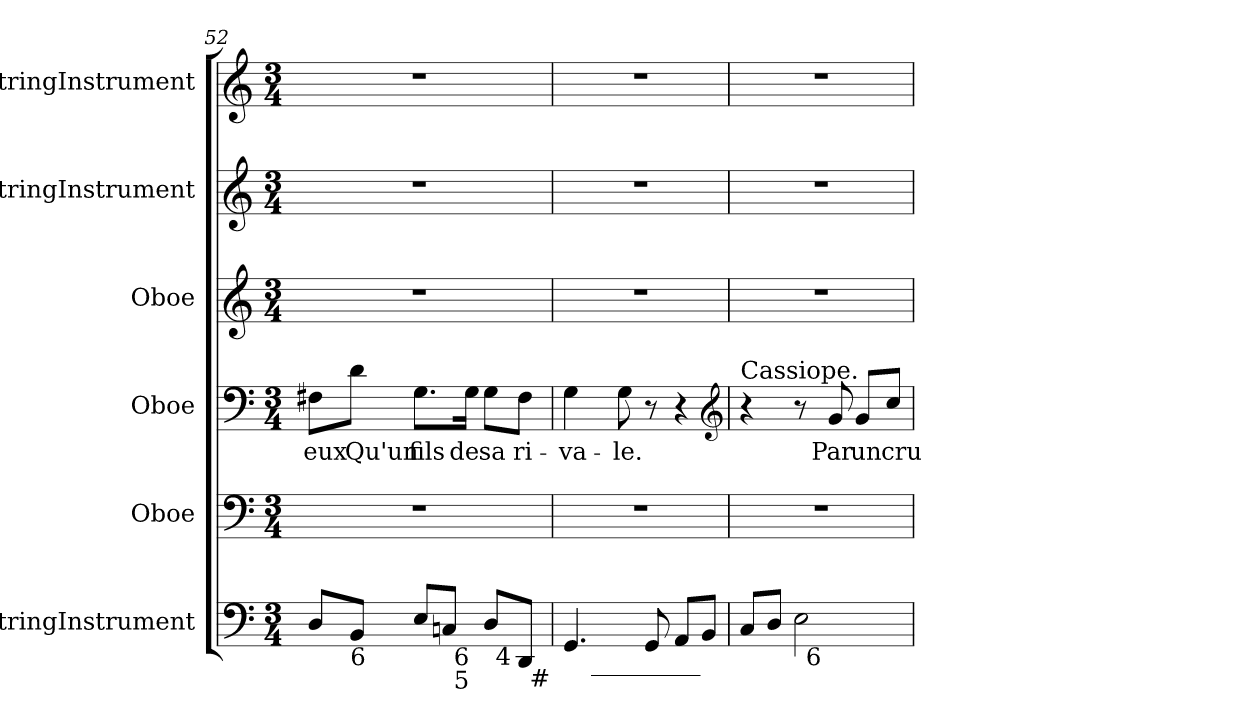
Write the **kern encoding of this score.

**kern	**kern	**kern	**text	**kern	**kern	**kern
*part6	*part5	*part4	*part4	*part3	*part2	*part1
*staff6	*staff5	*staff4	*staff4	*staff3	*staff2	*staff1
*I"StringInstrument	*I"Oboe	*I"Oboe	*	*I"Oboe	*I"StringInstrument	*I"StringInstrument
*I'Str	*I'Ob	*I'Ob	*	*I'Ob	*I'Str	*I'Str
!!LO:LB:g=z
*clefF4	*clefF4	*clefF4	*	*clefG2	*clefG2	*clefG2
*k[]	*k[]	*k[]	*	*k[]	*k[]	*k[]
*C:	*C:	*C:	*	*C:	*C:	*C:
*M3/4	*M3/4	*M3/4	*	*M3/4	*M3/4	*M3/4
=52	=52	=52	=52	=52	=52	=52
!LO:TX:b:t=#	!	!	!	!	!	!
*^	*	*	*	*	*	*
*	*^	*	*	*	*	*	*
8D/L	4ryy	2ryy	2.r	8F#X\L	-eux	2.r	2.r	2.r
!LO:TX:b:t=6	!	!	!	!	!	!	!	!
8BB/J	.	.	.	8d\J	Qu'un	.	.	.
8E/L	8ryy	.	.	8.G\L	fils	.	.	.
8Cn/J	32ryy	.	.	.	.	.	.	.
!	!LO:TX:b:t=6\n5	!	!	!	!	!	!	!
.	4ryy	.	.	.	.	.	.	.
.	.	.	.	16G\Jk	de	.	.	.
8D/L	.	32ryy	.	8G\L	sa	.	.	.
!	!	!LO:TX:b:t=4	!	!	!	!	!	!
.	.	8..ryy	.	.	.	.	.	.
8DD/J	.	.	.	8F#\J	ri-	.	.	.
!	!LO:TX:b:t=#	!	!	!	!	!	!	!
.	16.ryy	.	.	.	.	.	.	.
*	*v	*v	*	*	*	*	*	*
=53	=53	=53	=53	=53	=53	=53	=53
4.GG/	8ryy	2.r	4G\	-va-	2.r	2.r	2.r
!	!LO:TX:b:t=_________	!	!	!	!	!	!
.	2ryy	.	.	.	.	.	.
.	.	.	8G\	-le.	.	.	.
8GG/	.	.	8r	.	.	.	.
8AA/L	.	.	4r	.	.	.	.
8BB/J	8ryy	.	.	.	.	.	.
*	*	*	*clefG2	*	*	*	*
=54	=54	=54	=54	=54	=54	=54	=54
!	!	!	!LO:TX:a:t=Cassiope.	!	!	!	!
8C/L	4ryy	2.r	4r	.	2.r	2.r	2.r
8D/J	.	.	.	.	.	.	.
2E\	32ryy	.	8r	.	.	.	.
!	!LO:TX:b:t=6	!	!	!	!	!	!
.	4...ryy	.	.	.	.	.	.
.	.	.	8g/	Par	.	.	.
.	.	.	8g/L	un	.	.	.
.	.	.	8cc/J	cru-	.	.	.
*v	*v	*	*	*	*	*	*
=	=	=	=	=	=	=
*-	*-	*-	*-	*-	*-	*-
